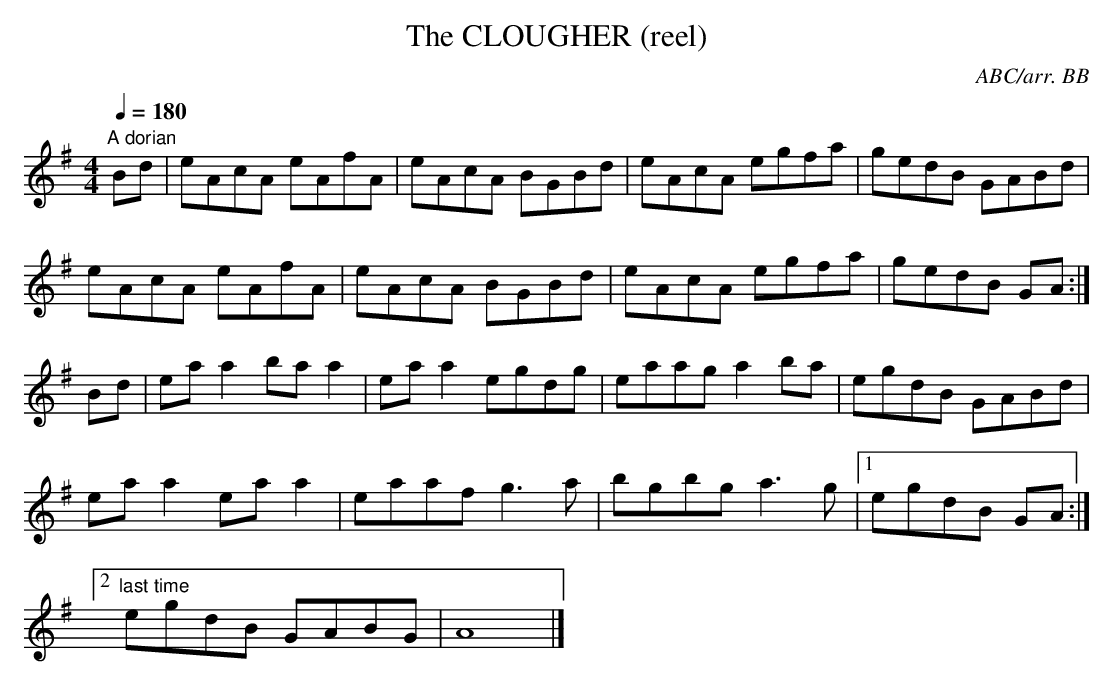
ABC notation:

X:1
T:CLOUGHER (reel), The
C:ABC/arr. BB
Q:1/4=180
L:1/8
M:4/4
K:G
"A dorian"
Bd|eAcA eAfA|eAcA BGBd|eAcA egfa|gedB GABd|
eAcA eAfA|eAcA BGBd|eAcA egfa|gedB GA:|
Bd|eaa2 baa2|eaa2 egdg|eaag a2ba|egdB GABd|
eaa2 eaa2|eaaf g3a|bgbg a3g|1 egdB GA:|
[2 "last time" egdB GABG|A8|]
